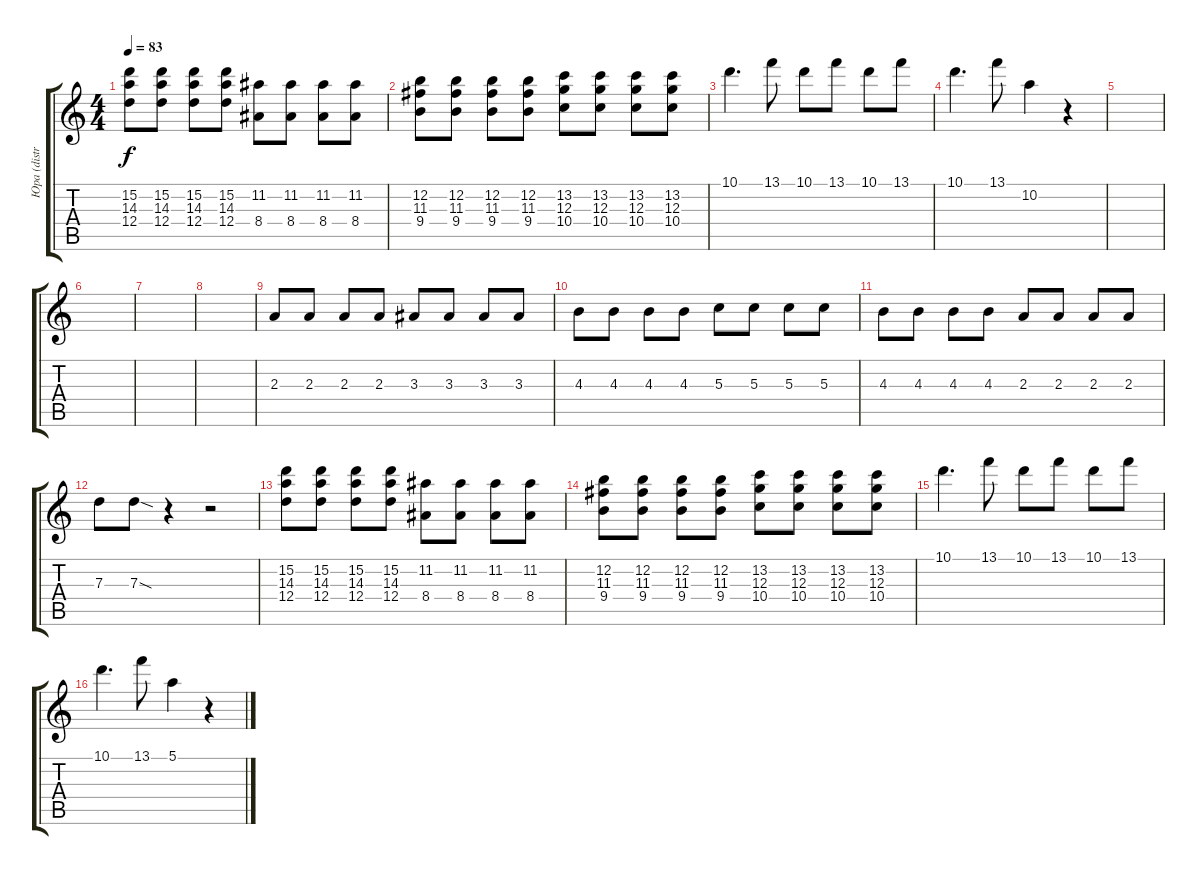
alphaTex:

\track ("Юра (distr)" "Юра (distr") {instrument distortionguitar}
\staff {score tabs}
\tuning (E4 B3 G3 D3 A2 E2) {hide}
\ts (4 4)
\tempo 83
\clef g2
\ks c
(15.2 14.3 12.4).8{dy f} (15.2 14.3 12.4).8 (15.2 14.3 12.4).8 (15.2 14.3 12.4).8 (11.2 8.4).8 (11.2 8.4).8 (11.2 8.4).8 (11.2 8.4).8 |
(12.2 11.3 9.4).8 (12.2 11.3 9.4).8 (12.2 11.3 9.4).8 (12.2 11.3 9.4).8 (13.2 12.3 10.4).8 (13.2 12.3 10.4).8 (13.2 12.3 10.4).8 (13.2 12.3 10.4).8 |
10.1.4{d} 13.1.8 10.1.8 13.1.8 10.1.8 13.1.8 |
10.1.4{d} 13.1.8 10.2.4 r.4 |
|
|
|
|
2.3.8 2.3.8 2.3.8 2.3.8 3.3.8 3.3.8 3.3.8 3.3.8 |
4.3.8 4.3.8 4.3.8 4.3.8 5.3.8 5.3.8 5.3.8 5.3.8 |
4.3.8 4.3.8 4.3.8 4.3.8 2.3.8 2.3.8 2.3.8 2.3.8 |
7.3.8 7.3{sod}.8 r.4 r.2 |
(15.2 14.3 12.4).8 (15.2 14.3 12.4).8 (15.2 14.3 12.4).8 (15.2 14.3 12.4).8 (11.2 8.4).8 (11.2 8.4).8 (11.2 8.4).8 (11.2 8.4).8 |
(12.2 11.3 9.4).8 (12.2 11.3 9.4).8 (12.2 11.3 9.4).8 (12.2 11.3 9.4).8 (13.2 12.3 10.4).8 (13.2 12.3 10.4).8 (13.2 12.3 10.4).8 (13.2 12.3 10.4).8 |
10.1.4{d} 13.1.8 10.1.8 13.1.8 10.1.8 13.1.8 |
10.1.4{d} 13.1.8 5.1.4 r.4
